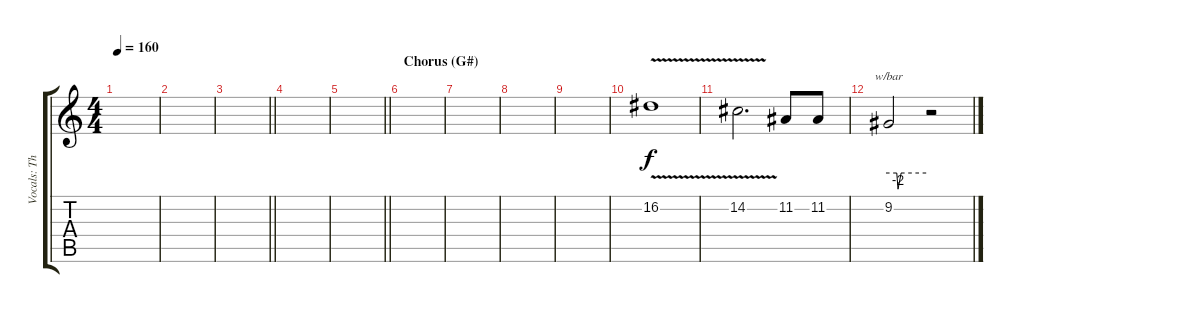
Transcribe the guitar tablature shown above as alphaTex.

\track ("Vocals: The Pack" "Vocals: Th") {instrument lead2sawtooth}
\staff {score tabs}
\tuning (E4 B3 G3 D3 A2 E2) {hide}
\ts (4 4)
\tempo 160
\clef g2
\ks c
|
|
\barLineRight lightlight
|
|
\barLineRight lightlight
|
\section ("" "Chorus (G#)")
|
|
|
|
16.2{v}.1 |
14.2{v}.2{d} 11.2.8 11.2.8 |
9.2.2{tbe (custom default 0 0 13 0 15 -8 20 0 60 0)} r.2
